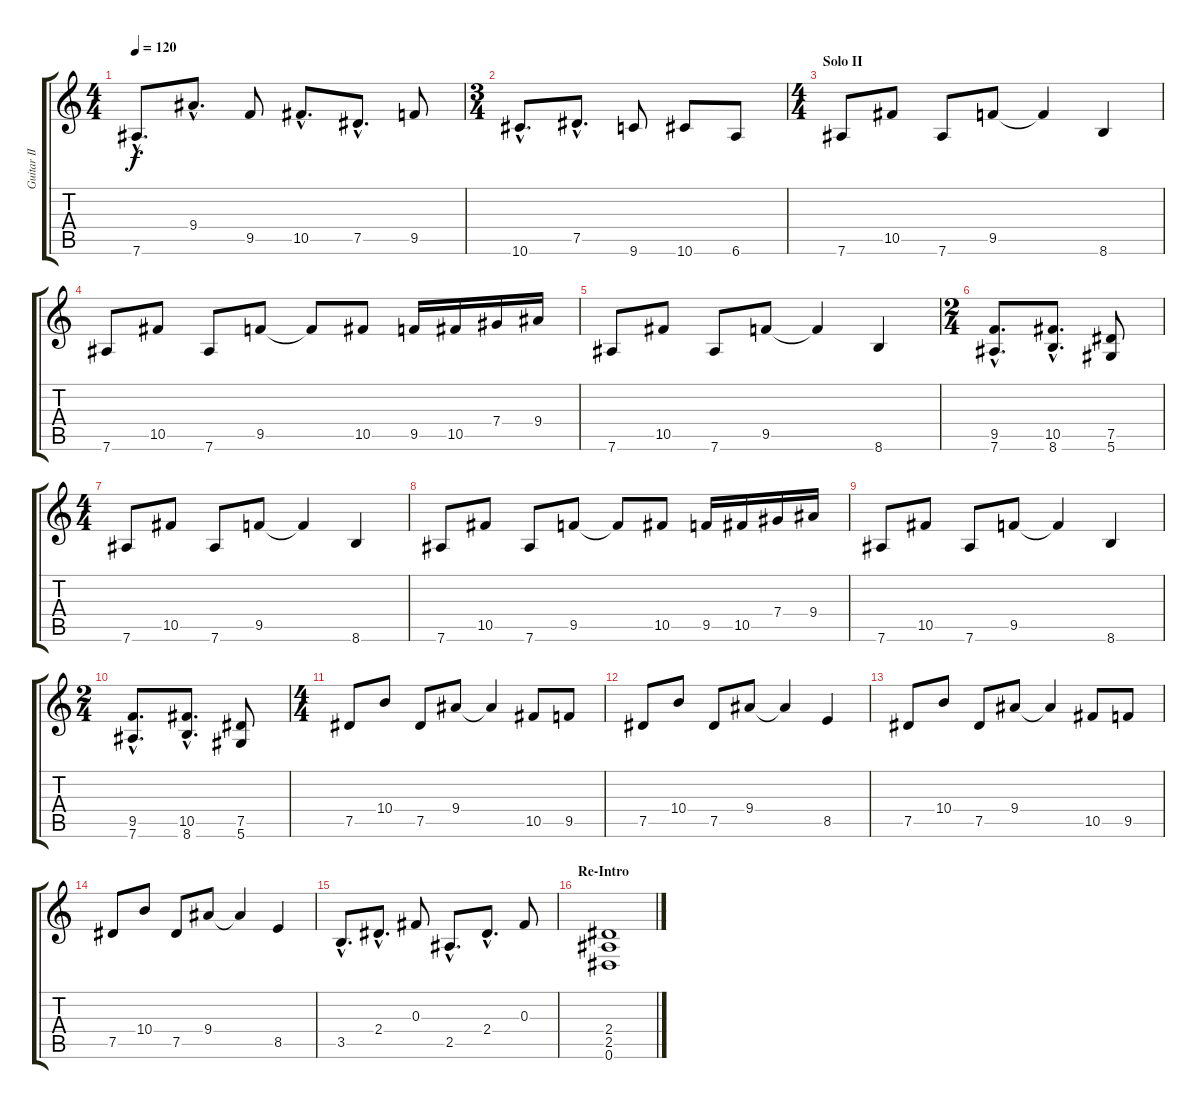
\track ("Guitar II" "Guitar II") {instrument distortionguitar}
\staff {score tabs}
\tuning (Eb4 Bb3 Gb3 Db3 Ab2 Eb2) {hide}
\ts (4 4)
\tempo 120
\clef g2
\ks c
7.6{hac}.8{d dy f} 9.4{hac}.8{d} 9.5.8 10.5{hac}.8{d} 7.5{hac}.8{d} 9.5.8 |
\ts (3 4)
10.6{hac}.8{d} 7.5{hac}.8{d} 9.6.8 10.6.8 6.6.8 |
\ts (4 4)
\section ("" "Solo II")
7.6.8 10.5.8 7.6.8 9.5.8 9.5{t}.4 8.6.4 |
7.6.8 10.5.8 7.6.8 9.5.8 9.5{t}.8 10.5.8 9.5.16 10.5.16 7.4.16 9.4.16 |
7.6.8 10.5.8 7.6.8 9.5.8 9.5{t}.4 8.6.4 |
\ts (2 4)
(9.5{hac} 7.6{hac}).8{d} (10.5{hac} 8.6{hac}).8{d} (7.5 5.6).8 |
\ts (4 4)
7.6.8 10.5.8 7.6.8 9.5.8 9.5{t}.4 8.6.4 |
7.6.8 10.5.8 7.6.8 9.5.8 9.5{t}.8 10.5.8 9.5.16 10.5.16 7.4.16 9.4.16 |
7.6.8 10.5.8 7.6.8 9.5.8 9.5{t}.4 8.6.4 |
\ts (2 4)
(9.5{hac} 7.6{hac}).8{d} (10.5{hac} 8.6{hac}).8{d} (7.5 5.6).8 |
\ts (4 4)
7.5.8 10.4.8 7.5.8 9.4.8 9.4{t}.4 10.5.8 9.5.8 |
7.5.8 10.4.8 7.5.8 9.4.8 9.4{t}.4 8.5.4 |
7.5.8 10.4.8 7.5.8 9.4.8 9.4{t}.4 10.5.8 9.5.8 |
7.5.8 10.4.8 7.5.8 9.4.8 9.4{t}.4 8.5.4 |
3.5{hac}.8{d} 2.4{hac}.8{d} 0.3.8 2.5{hac}.8{d} 2.4{hac}.8{d} 0.3.8 |
\section ("" "Re-Intro")
(2.4 2.5 0.6).1
